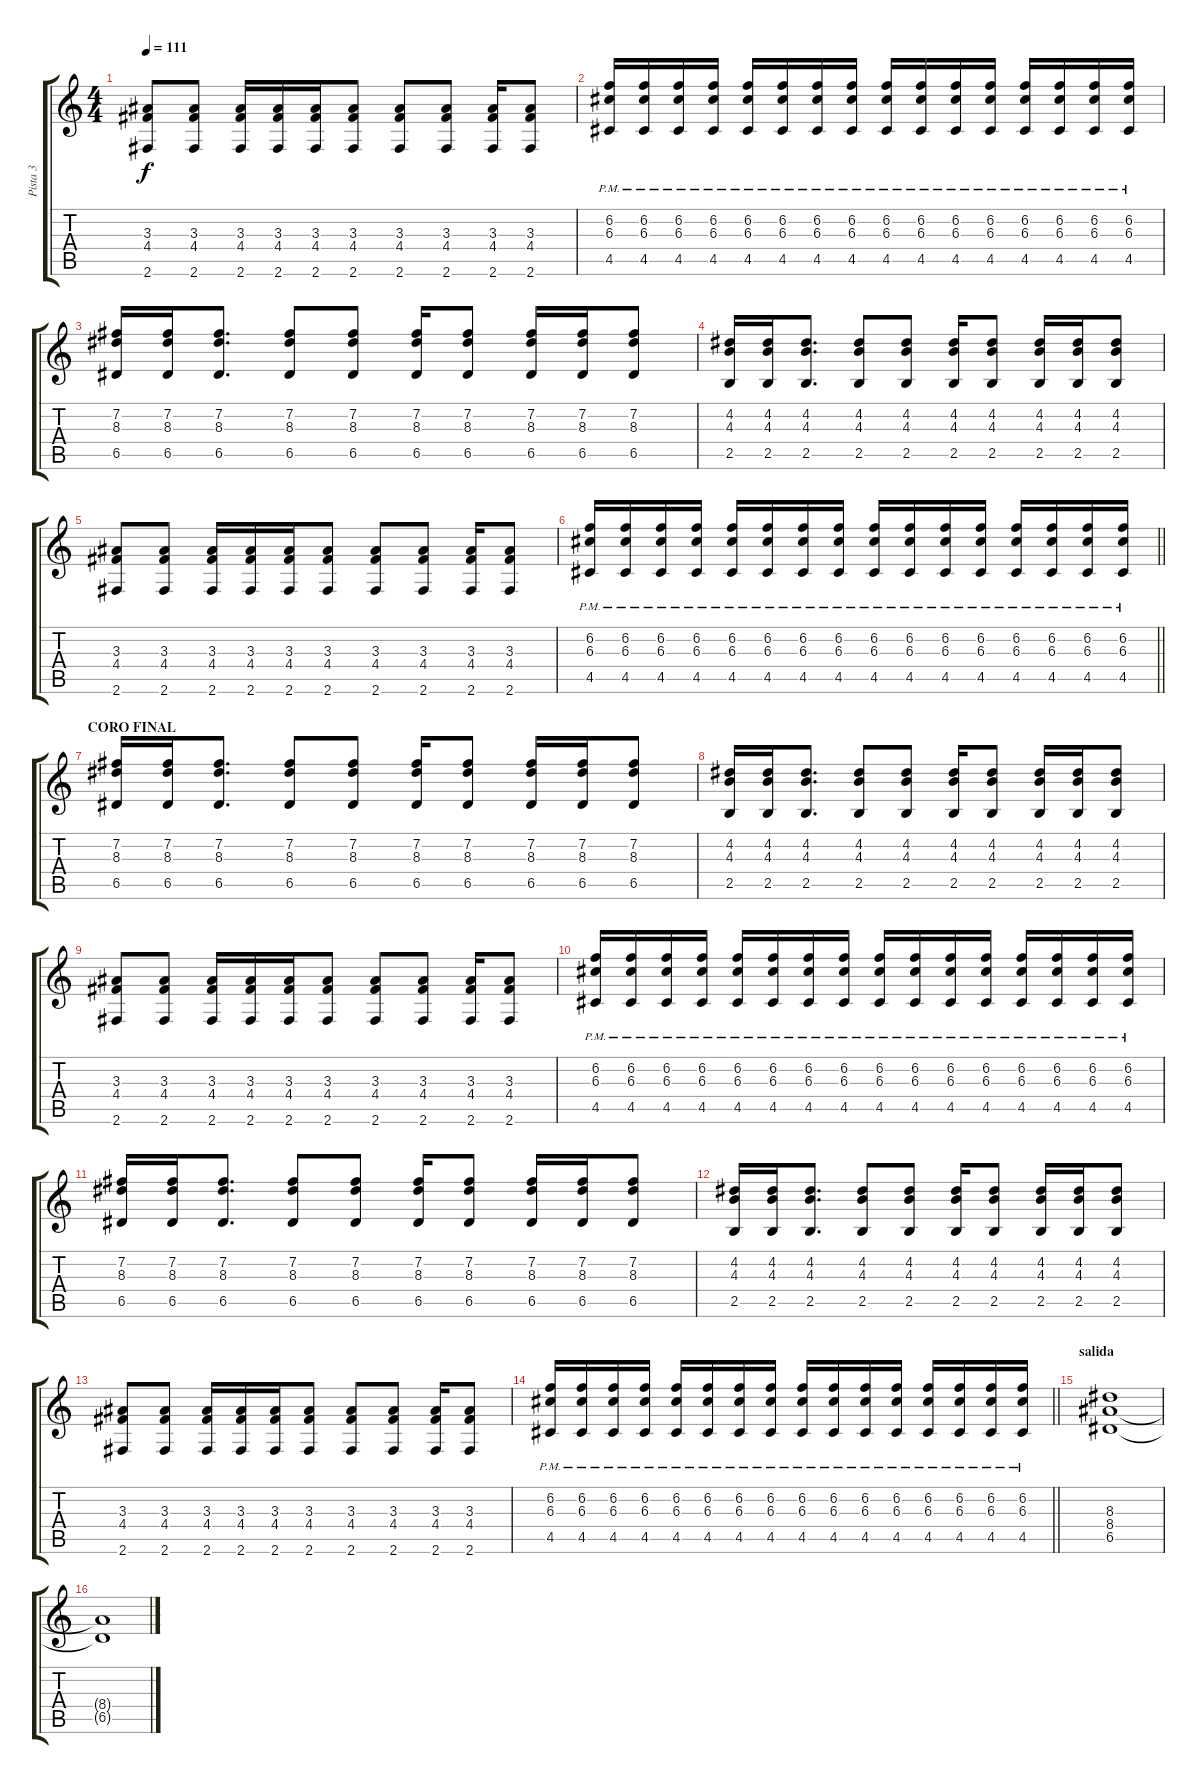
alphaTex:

\track ("Pista 3" "Pista 3") {instrument overdrivenguitar}
\staff {score tabs}
\tuning (E4 B3 G3 D3 A2 E2) {hide}
\ts (4 4)
\tempo 111
\clef g2
\ks c
(3.3 4.4 2.6).8{dy f} (3.3 4.4 2.6).8 (3.3 4.4 2.6).16 (3.3 4.4 2.6).16 (3.3 4.4 2.6).16 (3.3 4.4 2.6).8 (3.3 4.4 2.6).8 (3.3 4.4 2.6).8 (3.3 4.4 2.6).16 (3.3 4.4 2.6).8 |
(6.2{pm} 6.3{pm} 4.5{pm}).16 (6.2{pm} 6.3{pm} 4.5{pm}).16 (6.2{pm} 6.3{pm} 4.5{pm}).16 (6.2{pm} 6.3{pm} 4.5{pm}).16 (6.2{pm} 6.3{pm} 4.5{pm}).16 (6.2{pm} 6.3{pm} 4.5{pm}).16 (6.2{pm} 6.3{pm} 4.5{pm}).16 (6.2{pm} 6.3{pm} 4.5{pm}).16 (6.2{pm} 6.3{pm} 4.5{pm}).16 (6.2{pm} 6.3{pm} 4.5{pm}).16 (6.2{pm} 6.3{pm} 4.5{pm}).16 (6.2{pm} 6.3{pm} 4.5{pm}).16 (6.2{pm} 6.3{pm} 4.5{pm}).16 (6.2{pm} 6.3{pm} 4.5{pm}).16 (6.2{pm} 6.3{pm} 4.5{pm}).16 (6.2{pm} 6.3{pm} 4.5{pm}).16 |
(7.2 8.3 6.5).16{instrument overdrivenguitar} (7.2 8.3 6.5).16 (7.2 8.3 6.5).8{d} (7.2 8.3 6.5).8 (7.2 8.3 6.5).8 (7.2 8.3 6.5).16 (7.2 8.3 6.5).8 (7.2 8.3 6.5).16 (7.2 8.3 6.5).16 (7.2 8.3 6.5).8 |
(4.2 4.3 2.5).16 (4.2 4.3 2.5).16 (4.2 4.3 2.5).8{d} (4.2 4.3 2.5).8 (4.2 4.3 2.5).8 (4.2 4.3 2.5).16 (4.2 4.3 2.5).8 (4.2 4.3 2.5).16 (4.2 4.3 2.5).16 (4.2 4.3 2.5).8 |
(3.3 4.4 2.6).8 (3.3 4.4 2.6).8 (3.3 4.4 2.6).16 (3.3 4.4 2.6).16 (3.3 4.4 2.6).16 (3.3 4.4 2.6).8 (3.3 4.4 2.6).8 (3.3 4.4 2.6).8 (3.3 4.4 2.6).16 (3.3 4.4 2.6).8 |
\barLineRight lightlight
(6.2{pm} 6.3{pm} 4.5{pm}).16 (6.2{pm} 6.3{pm} 4.5{pm}).16 (6.2{pm} 6.3{pm} 4.5{pm}).16 (6.2{pm} 6.3{pm} 4.5{pm}).16 (6.2{pm} 6.3{pm} 4.5{pm}).16 (6.2{pm} 6.3{pm} 4.5{pm}).16 (6.2{pm} 6.3{pm} 4.5{pm}).16 (6.2{pm} 6.3{pm} 4.5{pm}).16 (6.2{pm} 6.3{pm} 4.5{pm}).16 (6.2{pm} 6.3{pm} 4.5{pm}).16 (6.2{pm} 6.3{pm} 4.5{pm}).16 (6.2{pm} 6.3{pm} 4.5{pm}).16 (6.2{pm} 6.3{pm} 4.5{pm}).16 (6.2{pm} 6.3{pm} 4.5{pm}).16 (6.2{pm} 6.3{pm} 4.5{pm}).16 (6.2{pm} 6.3{pm} 4.5{pm}).16 |
\section ("" "CORO FINAL")
(7.2 8.3 6.5).16{instrument overdrivenguitar} (7.2 8.3 6.5).16 (7.2 8.3 6.5).8{d} (7.2 8.3 6.5).8 (7.2 8.3 6.5).8 (7.2 8.3 6.5).16 (7.2 8.3 6.5).8 (7.2 8.3 6.5).16 (7.2 8.3 6.5).16 (7.2 8.3 6.5).8 |
(4.2 4.3 2.5).16 (4.2 4.3 2.5).16 (4.2 4.3 2.5).8{d} (4.2 4.3 2.5).8 (4.2 4.3 2.5).8 (4.2 4.3 2.5).16 (4.2 4.3 2.5).8 (4.2 4.3 2.5).16 (4.2 4.3 2.5).16 (4.2 4.3 2.5).8 |
(3.3 4.4 2.6).8 (3.3 4.4 2.6).8 (3.3 4.4 2.6).16 (3.3 4.4 2.6).16 (3.3 4.4 2.6).16 (3.3 4.4 2.6).8 (3.3 4.4 2.6).8 (3.3 4.4 2.6).8 (3.3 4.4 2.6).16 (3.3 4.4 2.6).8 |
(6.2{pm} 6.3{pm} 4.5{pm}).16 (6.2{pm} 6.3{pm} 4.5{pm}).16 (6.2{pm} 6.3{pm} 4.5{pm}).16 (6.2{pm} 6.3{pm} 4.5{pm}).16 (6.2{pm} 6.3{pm} 4.5{pm}).16 (6.2{pm} 6.3{pm} 4.5{pm}).16 (6.2{pm} 6.3{pm} 4.5{pm}).16 (6.2{pm} 6.3{pm} 4.5{pm}).16 (6.2{pm} 6.3{pm} 4.5{pm}).16 (6.2{pm} 6.3{pm} 4.5{pm}).16 (6.2{pm} 6.3{pm} 4.5{pm}).16 (6.2{pm} 6.3{pm} 4.5{pm}).16 (6.2{pm} 6.3{pm} 4.5{pm}).16 (6.2{pm} 6.3{pm} 4.5{pm}).16 (6.2{pm} 6.3{pm} 4.5{pm}).16 (6.2{pm} 6.3{pm} 4.5{pm}).16 |
(7.2 8.3 6.5).16{instrument overdrivenguitar} (7.2 8.3 6.5).16 (7.2 8.3 6.5).8{d} (7.2 8.3 6.5).8 (7.2 8.3 6.5).8 (7.2 8.3 6.5).16 (7.2 8.3 6.5).8 (7.2 8.3 6.5).16 (7.2 8.3 6.5).16 (7.2 8.3 6.5).8 |
(4.2 4.3 2.5).16 (4.2 4.3 2.5).16 (4.2 4.3 2.5).8{d} (4.2 4.3 2.5).8 (4.2 4.3 2.5).8 (4.2 4.3 2.5).16 (4.2 4.3 2.5).8 (4.2 4.3 2.5).16 (4.2 4.3 2.5).16 (4.2 4.3 2.5).8 |
(3.3 4.4 2.6).8 (3.3 4.4 2.6).8 (3.3 4.4 2.6).16 (3.3 4.4 2.6).16 (3.3 4.4 2.6).16 (3.3 4.4 2.6).8 (3.3 4.4 2.6).8 (3.3 4.4 2.6).8 (3.3 4.4 2.6).16 (3.3 4.4 2.6).8 |
\barLineRight lightlight
(6.2{pm} 6.3{pm} 4.5{pm}).16 (6.2{pm} 6.3{pm} 4.5{pm}).16 (6.2{pm} 6.3{pm} 4.5{pm}).16 (6.2{pm} 6.3{pm} 4.5{pm}).16 (6.2{pm} 6.3{pm} 4.5{pm}).16 (6.2{pm} 6.3{pm} 4.5{pm}).16 (6.2{pm} 6.3{pm} 4.5{pm}).16 (6.2{pm} 6.3{pm} 4.5{pm}).16 (6.2{pm} 6.3{pm} 4.5{pm}).16 (6.2{pm} 6.3{pm} 4.5{pm}).16 (6.2{pm} 6.3{pm} 4.5{pm}).16 (6.2{pm} 6.3{pm} 4.5{pm}).16 (6.2{pm} 6.3{pm} 4.5{pm}).16 (6.2{pm} 6.3{pm} 4.5{pm}).16 (6.2{pm} 6.3{pm} 4.5{pm}).16 (6.2{pm} 6.3{pm} 4.5{pm}).16 |
\section ("" "salida")
(8.3 8.4 6.5).1{instrument overdrivenguitar} |
(8.4{t} 6.5{t}).1
